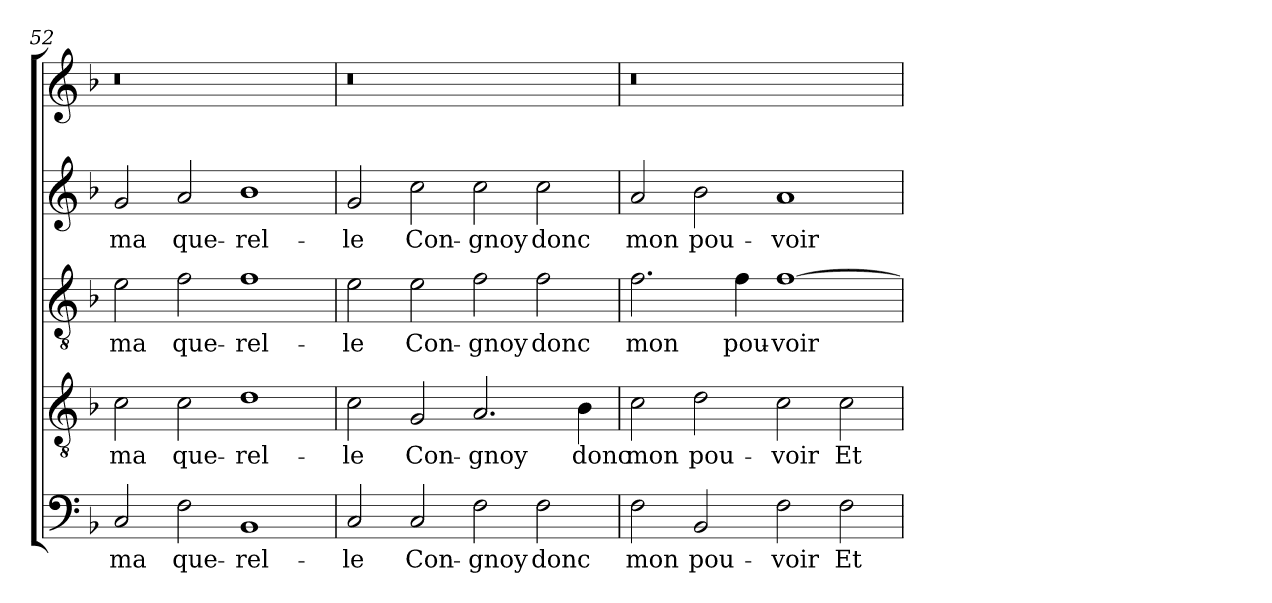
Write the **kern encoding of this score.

**kern	**text	**kern	**text	**kern	**text	**kern	**text	**kern
*part5	*part5	*part4	*part4	*part3	*part3	*part2	*part2	*part1
*staff5	*staff5	*staff4	*staff4	*staff3	*staff3	*staff2	*staff2	*staff1
*clefF4	*	*clefGv2	*	*clefGv2	*	*clefG2	*	*clefG2
*k[b-]	*	*k[b-]	*	*k[b-]	*	*k[b-]	*	*k[b-]
=52	=52	=52	=52	=52	=52	=52	=52	=52
2C	ma	2c	ma	2e	ma	2g	ma	0r
2F	que-	2c	que-	2f	que-	2a	que-	.
1BB-	-rel-	1d	-rel-	1f	-rel-	1b-	-rel-	.
!!LO:PB:g=z
=53	=53	=53	=53	=53	=53	=53	=53	=53
2C	-le	2c	-le	2e	-le	2g	-le	0r
2C	Con-	2G	Con-	2e	Con-	2cc	Con-	.
2F	-gnoy	2.A	-gnoy	2f	-gnoy	2cc	-gnoy	.
2F	donc	.	.	2f	donc	2cc	donc	.
.	.	4B-	donc	.	.	.	.	.
=54	=54	=54	=54	=54	=54	=54	=54	=54
2F	mon	2c	mon	2.f	mon	2a	mon	0r
2BB-	pou-	2d	pou-	.	.	2b-	pou-	.
.	.	.	.	4f	pou-	.	.	.
2F	-voir	2c	-voir	[1f	-voir	1a	-voir	.
2F	Et	2c	Et	.	.	.	.	.
=	=	=	=	=	=	=	=	=
*-	*-	*-	*-	*-	*-	*-	*-	*-
